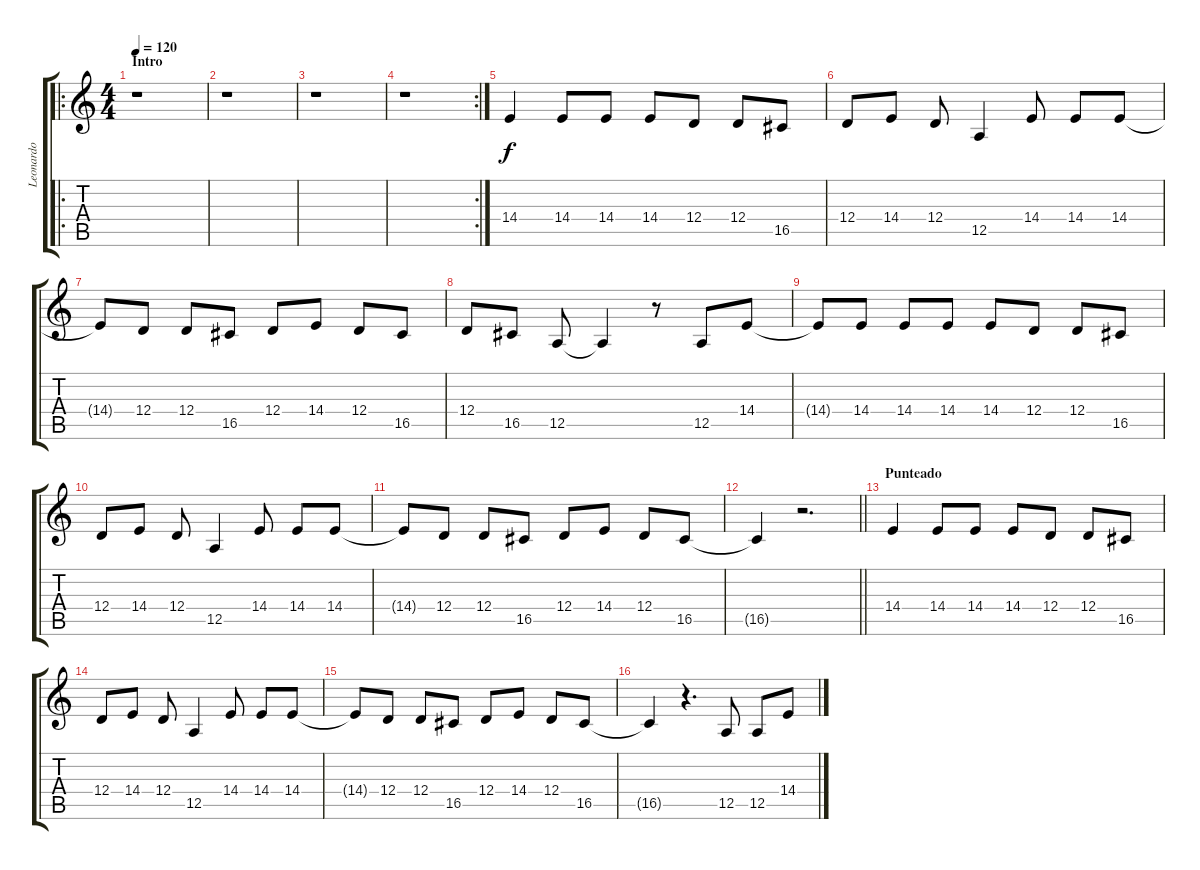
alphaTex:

\track ("Leonardo" "Leonardo") {instrument tenorsax}
\staff {score tabs}
\tuning (E4 B3 G3 D3 A2 E2) {hide}
\ro
\ts (4 4)
\section ("" "Intro")
\tempo 120
\clef g2
\ks c
r.1{dy f instrument tenorsax} |
r.1 |
r.1 |
\rc 2
r.1 |
14.4.4 14.4.8 14.4.8 14.4.8 12.4.8 12.4.8 16.5.8 |
12.4.8 14.4.8 12.4.8 12.5.4 14.4.8 14.4.8 14.4.8 |
14.4{t}.8 12.4.8 12.4.8 16.5.8 12.4.8 14.4.8 12.4.8 16.5.8 |
12.4.8 16.5.8 12.5.8 12.5{t}.4 r.8 12.5.8 14.4.8 |
14.4{t}.8 14.4.8 14.4.8 14.4.8 14.4.8 12.4.8 12.4.8 16.5.8 |
12.4.8 14.4.8 12.4.8 12.5.4 14.4.8 14.4.8 14.4.8 |
14.4{t}.8 12.4.8 12.4.8 16.5.8 12.4.8 14.4.8 12.4.8 16.5.8 |
\barLineRight lightlight
16.5{t}.4 r.2{d} |
\section ("" "Punteado")
14.4.4 14.4.8 14.4.8 14.4.8 12.4.8 12.4.8 16.5.8 |
12.4.8 14.4.8 12.4.8 12.5.4 14.4.8 14.4.8 14.4.8 |
14.4{t}.8 12.4.8 12.4.8 16.5.8 12.4.8 14.4.8 12.4.8 16.5.8 |
16.5{t}.4 r.4{d} 12.5.8 12.5.8 14.4.8
